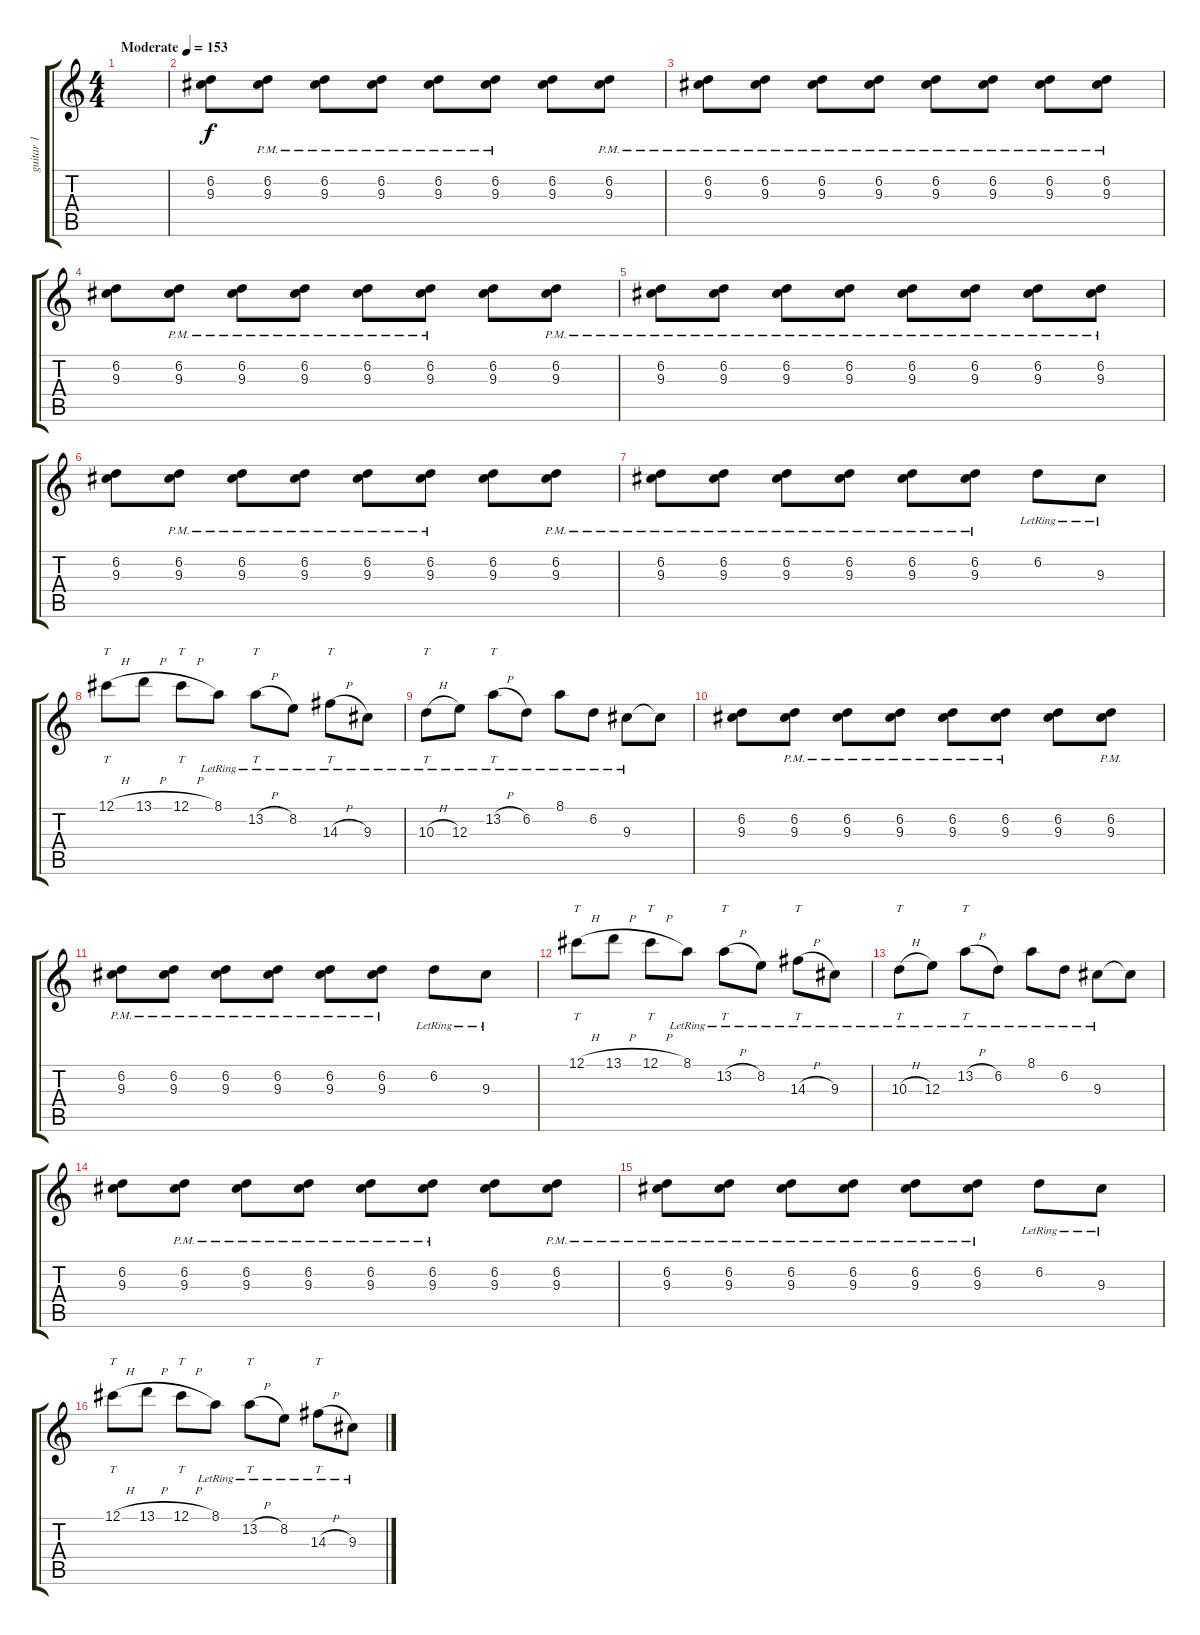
\track ("guitar 1" "guitar 1") {instrument distortionguitar}
\staff {score tabs}
\tuning (Db4 Ab3 E3 B2 Gb2 B1) {hide}
\ts (4 4)
\tempo (153 "Moderate")
\clef g2
\ks c
|
(6.2 9.3).8 (6.2 9.3{pm}).8 (6.2 9.3{pm}).8 (6.2 9.3{pm}).8 (6.2 9.3{pm}).8 (6.2 9.3{pm}).8 (6.2 9.3).8 (6.2 9.3{pm}).8 |
(6.2 9.3{pm}).8 (6.2 9.3{pm}).8 (6.2 9.3{pm}).8 (6.2 9.3{pm}).8 (6.2 9.3{pm}).8 (6.2 9.3{pm}).8 (6.2 9.3{pm}).8 (6.2 9.3{pm}).8 |
(6.2 9.3).8 (6.2 9.3{pm}).8 (6.2 9.3{pm}).8 (6.2 9.3{pm}).8 (6.2 9.3{pm}).8 (6.2 9.3{pm}).8 (6.2 9.3).8 (6.2 9.3{pm}).8 |
(6.2 9.3{pm}).8 (6.2 9.3{pm}).8 (6.2 9.3{pm}).8 (6.2 9.3{pm}).8 (6.2 9.3{pm}).8 (6.2 9.3{pm}).8 (6.2 9.3{pm}).8 (6.2 9.3{pm}).8 |
(6.2 9.3).8 (6.2 9.3{pm}).8 (6.2 9.3{pm}).8 (6.2 9.3{pm}).8 (6.2 9.3{pm}).8 (6.2 9.3{pm}).8 (6.2 9.3).8 (6.2 9.3{pm}).8 |
(6.2 9.3{pm}).8 (6.2 9.3{pm}).8 (6.2 9.3{pm}).8 (6.2 9.3{pm}).8 (6.2 9.3{pm}).8 (6.2 9.3{pm}).8 6.2{lr}.8 9.3{lr}.8 |
12.1{h}.8{tt} 13.1{h}.8 12.1{h}.8{tt} 8.1{lr}.8 13.2{h lr}.8{tt} 8.2{lr}.8 14.3{h lr}.8{tt} 9.3{lr}.8 |
10.3{h lr}.8{tt} 12.3{lr}.8 13.2{h lr}.8{tt} 6.2{lr}.8 8.1{lr}.8 6.2{lr}.8 9.3{lr}.8 9.3{t}.8 |
(6.2 9.3).8 (6.2 9.3{pm}).8 (6.2 9.3{pm}).8 (6.2 9.3{pm}).8 (6.2 9.3{pm}).8 (6.2 9.3{pm}).8 (6.2 9.3).8 (6.2 9.3{pm}).8 |
(6.2 9.3{pm}).8 (6.2 9.3{pm}).8 (6.2 9.3{pm}).8 (6.2 9.3{pm}).8 (6.2 9.3{pm}).8 (6.2 9.3{pm}).8 6.2{lr}.8 9.3{lr}.8 |
12.1{h}.8{tt} 13.1{h}.8 12.1{h}.8{tt} 8.1{lr}.8 13.2{h lr}.8{tt} 8.2{lr}.8 14.3{h lr}.8{tt} 9.3{lr}.8 |
10.3{h lr}.8{tt} 12.3{lr}.8 13.2{h lr}.8{tt} 6.2{lr}.8 8.1{lr}.8 6.2{lr}.8 9.3{lr}.8 9.3{t}.8 |
(6.2 9.3).8 (6.2 9.3{pm}).8 (6.2 9.3{pm}).8 (6.2 9.3{pm}).8 (6.2 9.3{pm}).8 (6.2 9.3{pm}).8 (6.2 9.3).8 (6.2 9.3{pm}).8 |
(6.2 9.3{pm}).8 (6.2 9.3{pm}).8 (6.2 9.3{pm}).8 (6.2 9.3{pm}).8 (6.2 9.3{pm}).8 (6.2 9.3{pm}).8 6.2{lr}.8 9.3{lr}.8 |
12.1{h}.8{tt} 13.1{h}.8 12.1{h}.8{tt} 8.1{lr}.8 13.2{h lr}.8{tt} 8.2{lr}.8 14.3{h lr}.8{tt} 9.3{lr}.8
